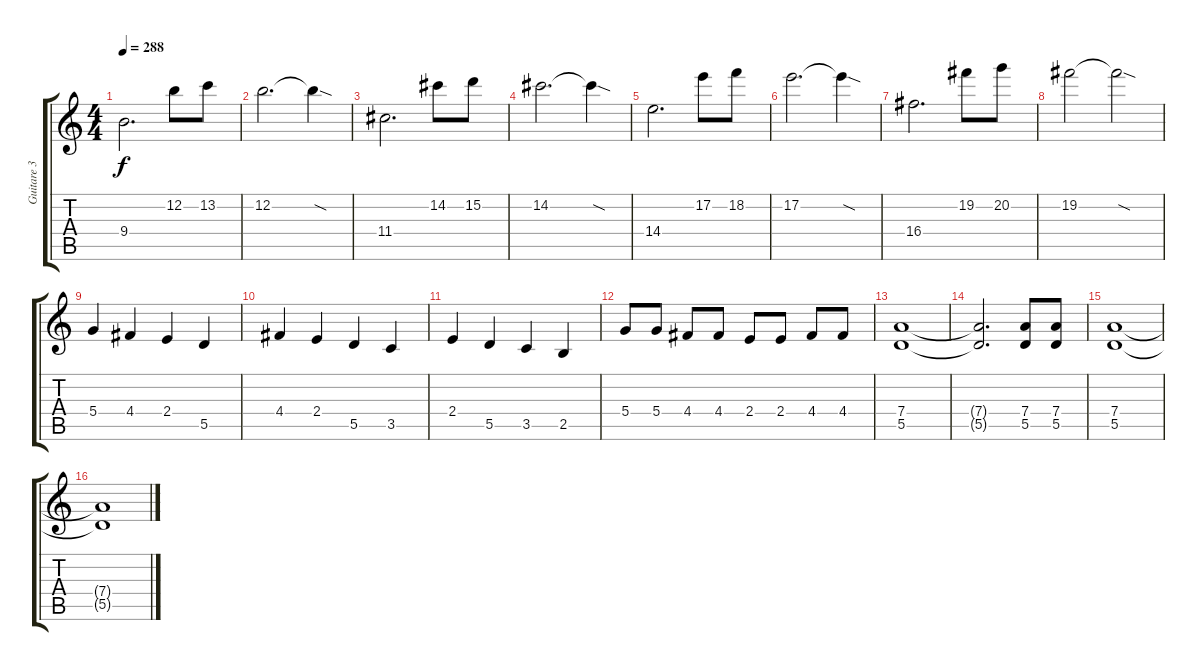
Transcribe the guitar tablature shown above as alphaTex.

\track ("Guitare 3" "Guitare 3") {instrument distortionguitar}
\staff {score tabs}
\tuning (E4 B3 G3 D3 A2 E2) {hide}
\ts (4 4)
\tempo 288
\clef g2
\ks c
9.4.2{d dy f} 12.2.8 13.2.8 |
12.2.2{d} 12.2{sod t}.4 |
11.4.2{d} 14.2.8 15.2.8 |
14.2.2{d} 14.2{sod t}.4 |
14.4.2{d} 17.2.8 18.2.8 |
17.2.2{d} 17.2{sod t}.4 |
16.4.2{d} 19.2.8 20.2.8 |
19.2.2 19.2{sod t}.2 |
5.4.4 4.4.4 2.4.4 5.5.4 |
4.4.4 2.4.4 5.5.4 3.5.4 |
2.4.4 5.5.4 3.5.4 2.5.4 |
5.4.8 5.4.8 4.4.8 4.4.8 2.4.8 2.4.8 4.4.8 4.4.8 |
(7.4 5.5).1 |
(7.4{t} 5.5{t}).2{d} (7.4 5.5).8 (7.4 5.5).8 |
(7.4 5.5).1 |
(7.4{t} 5.5{t}).1
